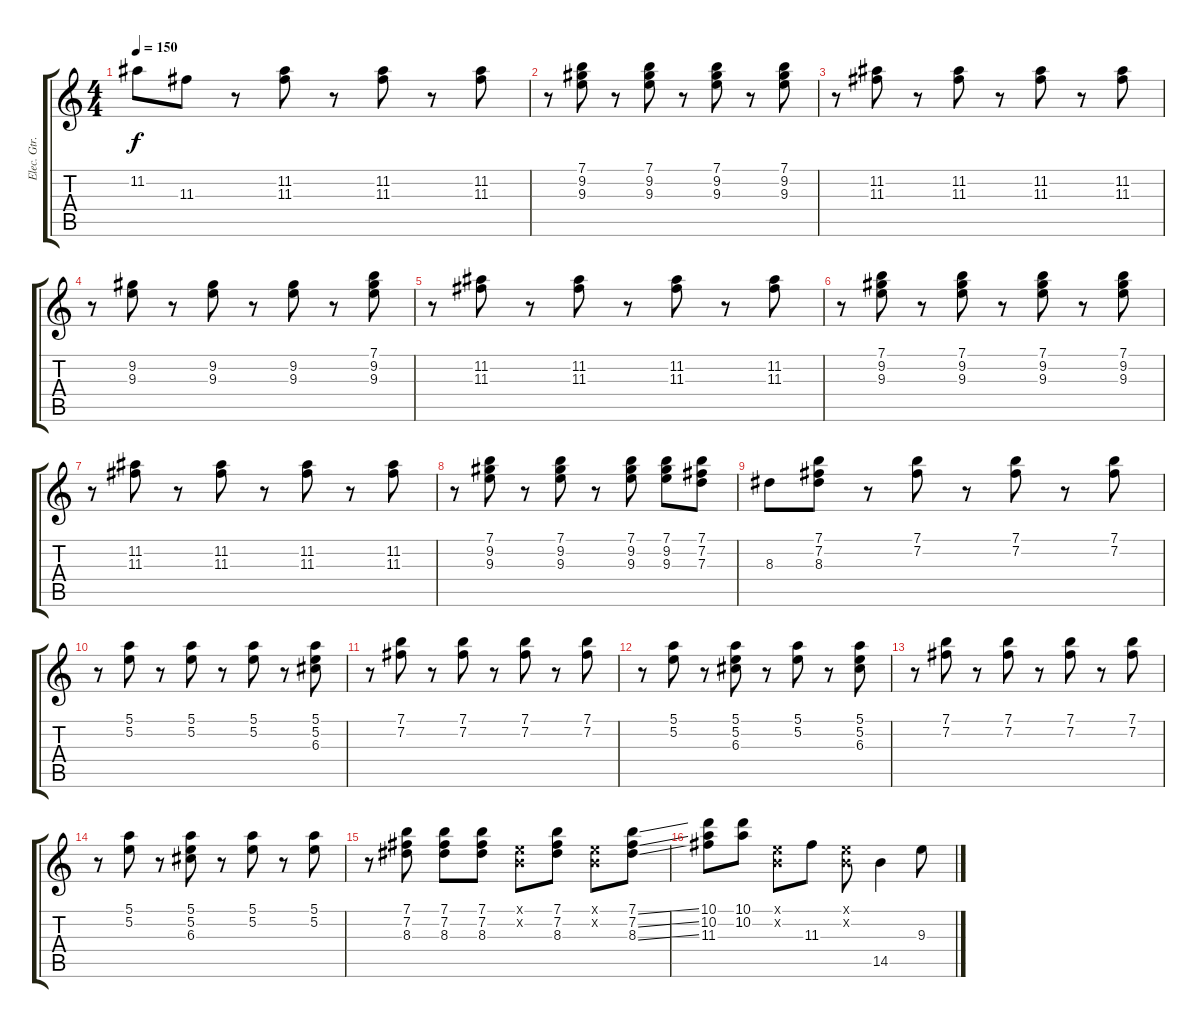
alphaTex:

\track ("Elec. Gtr." "Elec. Gtr.") {instrument electricguitarclean}
\staff {score tabs}
\tuning (E4 B3 G3 D3 A2 E2) {hide}
\ts (4 4)
\tempo 150
\clef g2
\ks c
11.2.8{dy f} 11.3.8 r.8 (11.2 11.3).8 r.8 (11.2 11.3).8 r.8 (11.2 11.3).8 |
r.8 (7.1 9.2 9.3).8 r.8 (7.1 9.2 9.3).8 r.8 (7.1 9.2 9.3).8 r.8 (7.1 9.2 9.3).8 |
r.8 (11.2 11.3).8 r.8 (11.2 11.3).8 r.8 (11.2 11.3).8 r.8 (11.2 11.3).8 |
r.8 (9.2 9.3).8 r.8 (9.2 9.3).8 r.8 (9.2 9.3).8 r.8 (7.1 9.2 9.3).8 |
r.8 (11.2 11.3).8 r.8 (11.2 11.3).8 r.8 (11.2 11.3).8 r.8 (11.2 11.3).8 |
r.8 (7.1 9.2 9.3).8 r.8 (7.1 9.2 9.3).8 r.8 (7.1 9.2 9.3).8 r.8 (7.1 9.2 9.3).8 |
r.8 (11.2 11.3).8 r.8 (11.2 11.3).8 r.8 (11.2 11.3).8 r.8 (11.2 11.3).8 |
r.8 (7.1 9.2 9.3).8 r.8 (7.1 9.2 9.3).8 r.8 (7.1 9.2 9.3).8 (7.1 9.2 9.3).8 (7.1 7.2 7.3).8 |
8.3.8 (7.1 7.2 8.3).8 r.8 (7.1 7.2).8 r.8 (7.1 7.2).8 r.8 (7.1 7.2).8 |
r.8 (5.1 5.2).8 r.8 (5.1 5.2).8 r.8 (5.1 5.2).8 r.8 (5.1 5.2 6.3).8 |
r.8 (7.1 7.2).8 r.8 (7.1 7.2).8 r.8 (7.1 7.2).8 r.8 (7.1 7.2).8 |
r.8 (5.1 5.2).8 r.8 (5.1 5.2 6.3).8 r.8 (5.1 5.2).8 r.8 (5.1 5.2 6.3).8 |
r.8 (7.1 7.2).8 r.8 (7.1 7.2).8 r.8 (7.1 7.2).8 r.8 (7.1 7.2).8 |
r.8 (5.1 5.2).8 r.8 (5.1 5.2 6.3).8 r.8 (5.1 5.2).8 r.8 (5.1 5.2).8 |
r.8 (7.1 7.2 8.3).8 (7.1 7.2 8.3).8 (7.1 7.2 8.3).8 (0.1{x} 0.2{x}).8 (7.1 7.2 8.3).8 (0.1{x} 0.2{x}).8 (7.1{ss} 7.2{ss} 8.3{ss}).8 |
(10.1 10.2 11.3).8 (10.1 10.2).8 (0.1{x} 0.2{x}).8 11.3.8 (0.1{x} 0.2{x}).8 14.5.4 9.3.8
